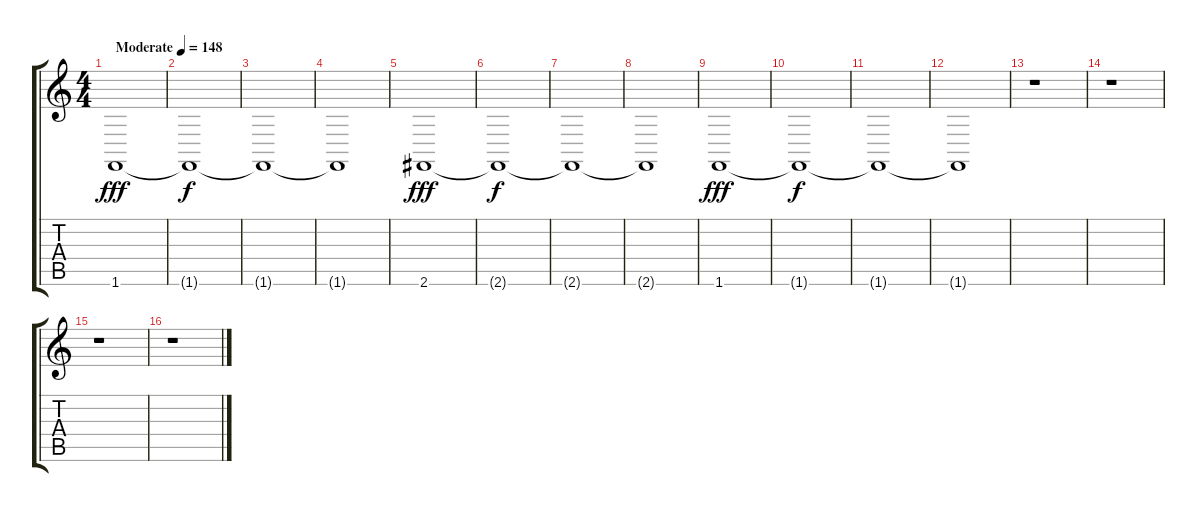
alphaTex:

\track "" {instrument synthvoice}
\staff {score tabs}
\tuning (E4 B3 G3 D3 A2 E2) {hide}
\ts (4 4)
\tempo (148 "Moderate")
\clef g2
\ks c
1.6.1{dy fff instrument synthvoice} |
1.6{t}.1{dy f} |
1.6{t}.1 |
1.6{t}.1 |
2.6.1{dy fff} |
2.6{t}.1{dy f} |
2.6{t}.1 |
2.6{t}.1 |
1.6.1{dy fff} |
1.6{t}.1{dy f} |
1.6{t}.1 |
1.6{t}.1 |
r.1 |
r.1 |
r.1 |
r.1
